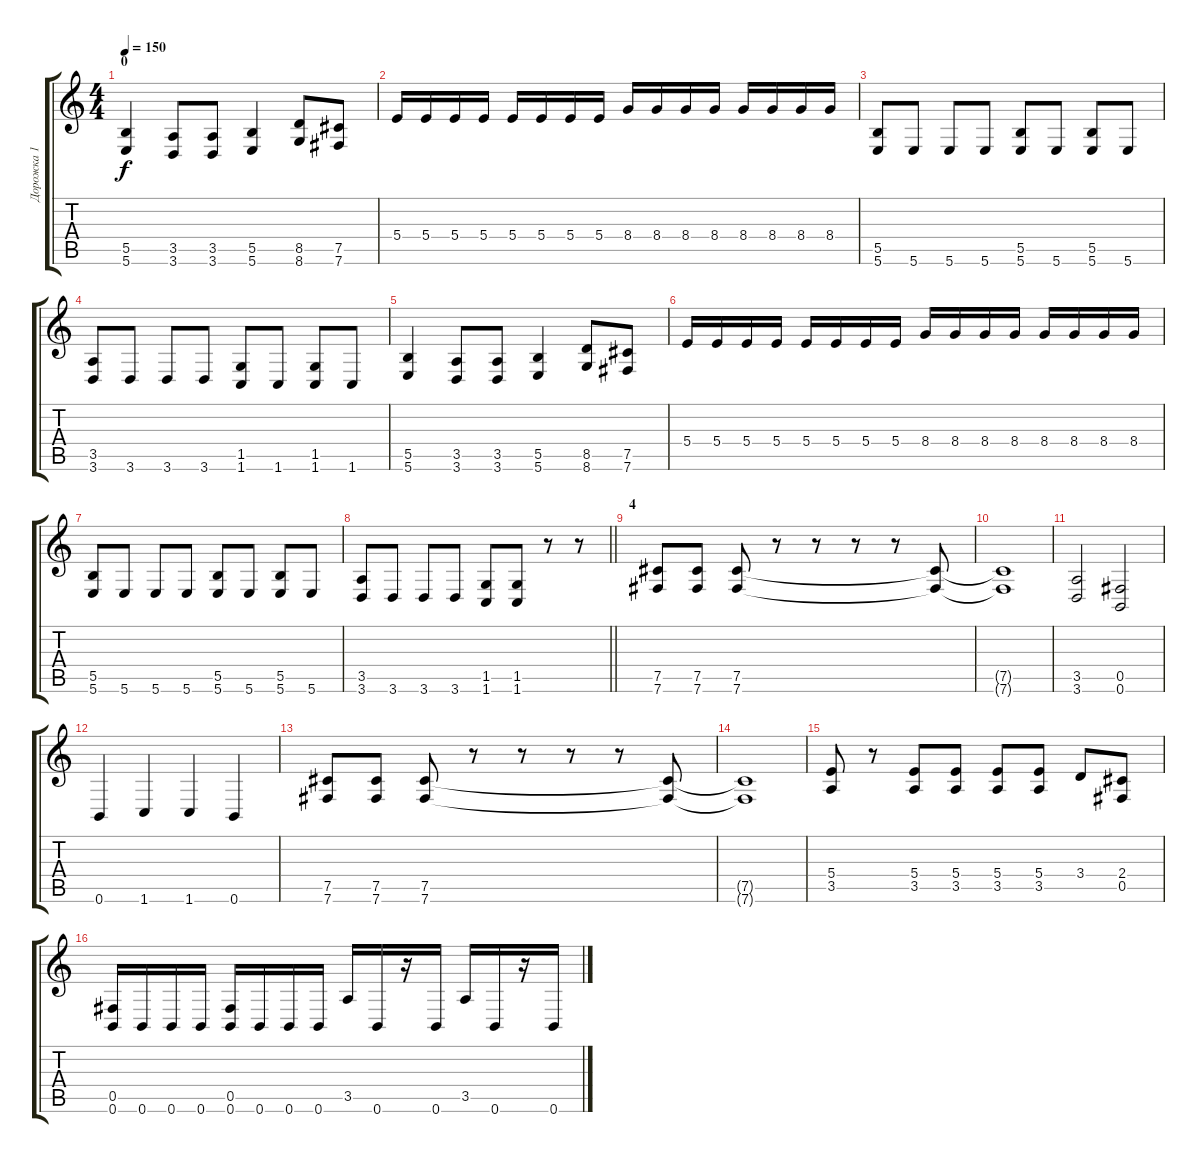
\track ("Дорожка 1" "Дорожка 1") {instrument distortionguitar}
\staff {score tabs}
\tuning (Db4 Ab3 E3 B2 Gb2 B1) {hide}
\ts (4 4)
\section ("" "0")
\tempo 150
\clef g2
\ks c
(5.5 5.6).4{dy f} (3.5 3.6).8 (3.5 3.6).8 (5.5 5.6).4 (8.5 8.6).8 (7.5 7.6).8 |
5.4.16 5.4.16 5.4.16 5.4.16 5.4.16 5.4.16 5.4.16 5.4.16 8.4.16 8.4.16 8.4.16 8.4.16 8.4.16 8.4.16 8.4.16 8.4.16 |
(5.5 5.6).8 5.6.8 5.6.8 5.6.8 (5.5 5.6).8 5.6.8 (5.5 5.6).8 5.6.8 |
(3.5 3.6).8 3.6.8 3.6.8 3.6.8 (1.5 1.6).8 1.6.8 (1.5 1.6).8 1.6.8 |
(5.5 5.6).4 (3.5 3.6).8 (3.5 3.6).8 (5.5 5.6).4 (8.5 8.6).8 (7.5 7.6).8 |
5.4.16 5.4.16 5.4.16 5.4.16 5.4.16 5.4.16 5.4.16 5.4.16 8.4.16 8.4.16 8.4.16 8.4.16 8.4.16 8.4.16 8.4.16 8.4.16 |
(5.5 5.6).8 5.6.8 5.6.8 5.6.8 (5.5 5.6).8 5.6.8 (5.5 5.6).8 5.6.8 |
\barLineRight lightlight
(3.5 3.6).8 3.6.8 3.6.8 3.6.8 (1.5 1.6).8 (1.5 1.6).8 r.8 r.8 |
\section ("" "4")
(7.5 7.6).8 (7.5 7.6).8 (7.5 7.6).8 r.8 r.8 r.8 r.8 (7.5{t} 7.6{t}).8 |
(7.5{t} 7.6{t}).1 |
(3.5 3.6).2 (0.5 0.6).2 |
0.6.4 1.6.4 1.6.4 0.6.4 |
(7.5 7.6).8 (7.5 7.6).8 (7.5 7.6).8 r.8 r.8 r.8 r.8 (7.5{t} 7.6{t}).8 |
(7.5{t} 7.6{t}).1 |
(5.4 3.5).8 r.8 (5.4 3.5).8 (5.4 3.5).8 (5.4 3.5).8 (5.4 3.5).8 3.4.8 (2.4 0.5).8 |
(0.5 0.6).16 0.6.16 0.6.16 0.6.16 (0.5 0.6).16 0.6.16 0.6.16 0.6.16 3.5.16 0.6.16 r.16 0.6.16 3.5.16 0.6.16 r.16 0.6.16
